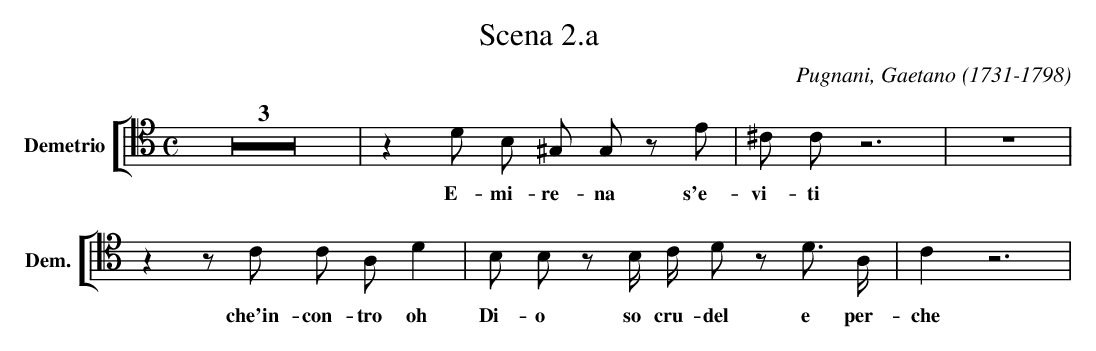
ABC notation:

X:1
T:Scena 2.a
C:Pugnani, Gaetano (1731-1798)
M:C
L:1/4
K:C
V: 19 clef=tenor name="Demetrio" sname="Dem."
%%staves [ 19 ]
Z3 | z D/ B,/ ^G,/ G,/ z/ E/ | ^C/ C/ z3 | Z | z z/C/ C/ A,/ D | B,/ B,/ z/ B,// C// D/ z/ D/> A,/ | C z3| \
w: E-mi-re-na s'e-vi-ti che'in-con-tro oh Di-o so cru-del e per-che
